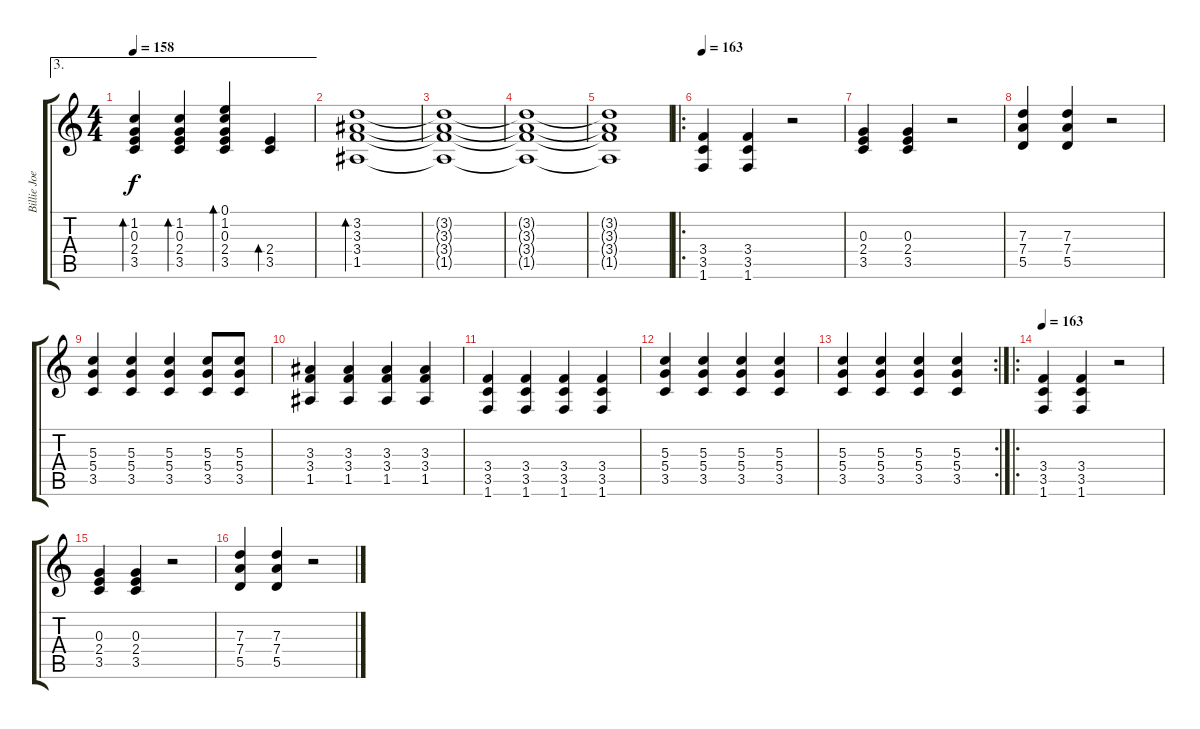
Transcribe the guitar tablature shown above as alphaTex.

\track ("Billie Joe - Acoustic Rhythm Guitar" "Billie Joe") {instrument acousticguitarsteel}
\staff {score tabs}
\tuning (E4 B3 G3 D3 A2 E2) {hide}
\ae 3
\ts (4 4)
\tempo 158
\clef g2
\ks c
(1.2 0.3 2.4 3.5).4{bd 60 dy f} (1.2 0.3 2.4 3.5).4{bd 60} (0.1 1.2 0.3 2.4 3.5).4{bd 60} (2.4 3.5).4{bd 60} |
(3.2 3.3 3.4 1.5).1{bd 120} |
(3.2{t} 3.3{t} 3.4{t} 1.5{t}).1 |
(3.2{t} 3.3{t} 3.4{t} 1.5{t}).1 |
(3.2{t} 3.3{t} 3.4{t} 1.5{t}).1 |
\ro
\tempo 163
(3.4 3.5 1.6).4 (3.4 3.5 1.6).4 r.2 |
(0.3 2.4 3.5).4 (0.3 2.4 3.5).4 r.2 |
(7.3 7.4 5.5).4 (7.3 7.4 5.5).4 r.2 |
(5.3 5.4 3.5).4 (5.3 5.4 3.5).4 (5.3 5.4 3.5).4 (5.3 5.4 3.5).8 (5.3 5.4 3.5).8 |
(3.3 3.4 1.5).4 (3.3 3.4 1.5).4 (3.3 3.4 1.5).4 (3.3 3.4 1.5).4 |
(3.4 3.5 1.6).4 (3.4 3.5 1.6).4 (3.4 3.5 1.6).4 (3.4 3.5 1.6).4 |
(5.3 5.4 3.5).4 (5.3 5.4 3.5).4 (5.3 5.4 3.5).4 (5.3 5.4 3.5).4 |
\rc 2
(5.3 5.4 3.5).4 (5.3 5.4 3.5).4 (5.3 5.4 3.5).4 (5.3 5.4 3.5).4 |
\ro
\tempo 163
(3.4 3.5 1.6).4 (3.4 3.5 1.6).4 r.2 |
(0.3 2.4 3.5).4 (0.3 2.4 3.5).4 r.2 |
(7.3 7.4 5.5).4 (7.3 7.4 5.5).4 r.2
